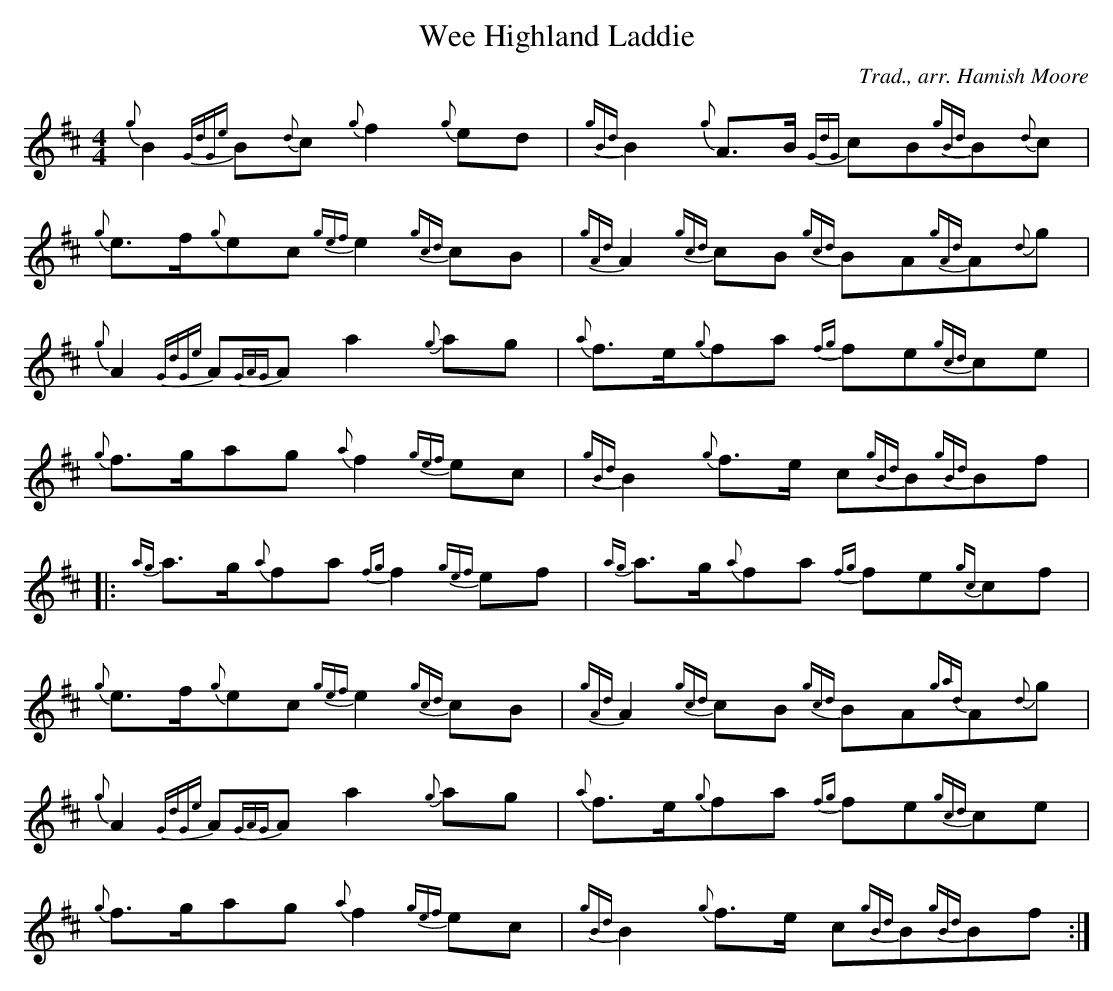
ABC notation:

X:1
T:Wee Highland Laddie
C:Trad., arr. Hamish Moore
M:4/4
L:1/8
K:D
{g}B2{GdGe}B{d}c {g}f2{g}ed|{gBd}B2{g}A>B {GdG}cB{gBd}B{d}c|{g}e>f{g}ec {gef}e2{gcd}cB|{gAd}A2{gcd}cB {gcd}BA{gAd}A{d}g|!
{g}A2{GdGe}A{GAG}A a2{g}ag|{a}f>e{g}fa {fg}fe{gcd}ce|{g}f>gag {a}f2{gef}ec|{gBd}B2{g}f>e c{gBd}B{gBd}Bf|!
|:{ag}a>g{a}fa {fg}f2{gef}ef|{ag}a>g{a}fa {fg}fe{gc}cf|{g}e>f{g}ec {gef}e2{gcd}cB|{gAd}A2{gcd}cB {gcd}BA{gad}A{d}g|!
{g}A2{GdGe}A{GAG}A a2{g}ag|{a}f>e{g}fa {fg}fe{gcd}ce|{g}f>gag {a}f2{gef}ec|{gBd}B2{g}f>e c{gBd}B{gBd}Bf:|!
